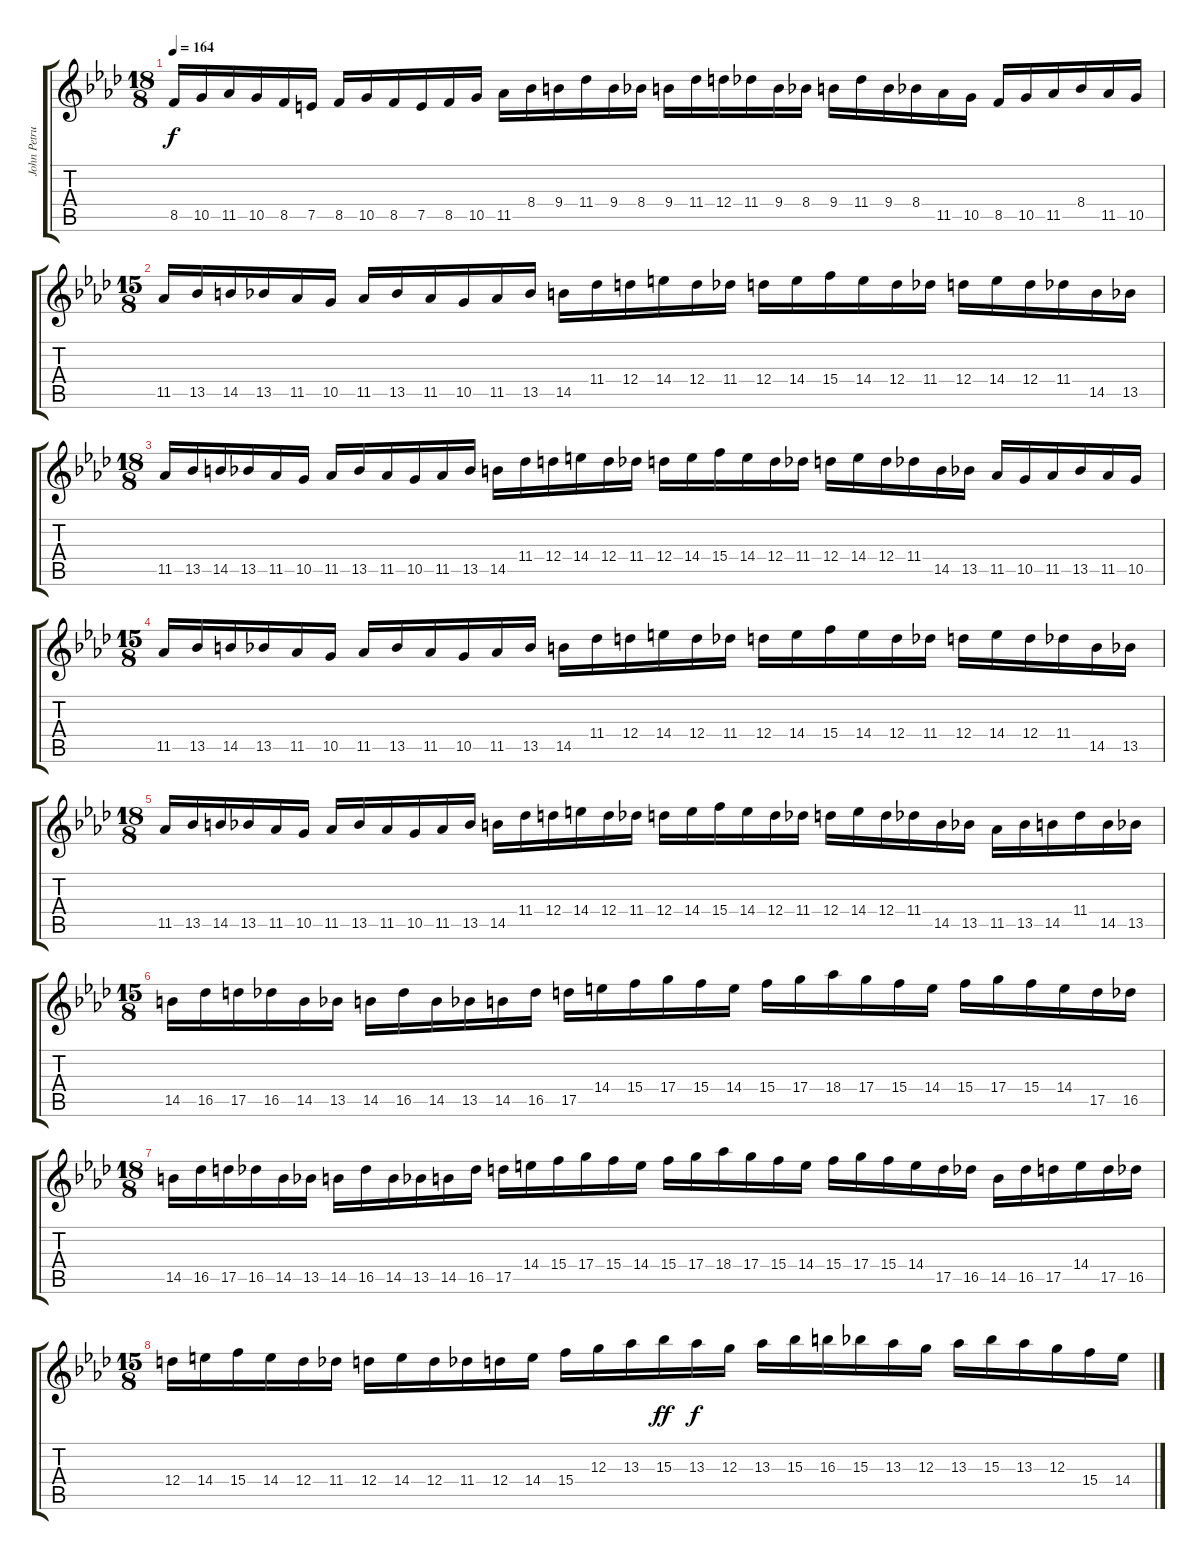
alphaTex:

\track ("John Petrucci - Guitar 1 w/dist." "John Petru") {instrument distortionguitar}
\staff {score tabs}
\tuning (E4 B3 G3 D3 A2 E2) {hide}
\ts (18 8)
\tempo 164
\clef g2
\ks ab
8.5.16{dy f} 10.5.16 11.5.16 10.5.16 8.5.16 7.5.16 8.5.16 10.5.16 8.5.16 7.5.16 8.5.16 10.5.16 11.5.16 8.4.16 9.4.16 11.4.16 9.4.16 8.4.16 9.4.16 11.4.16 12.4.16 11.4.16 9.4.16 8.4.16 9.4.16 11.4.16 9.4.16 8.4.16 11.5.16 10.5.16 8.5.16 10.5.16 11.5.16 8.4.16 11.5.16 10.5.16 |
\ts (15 8)
11.5.16 13.5.16 14.5.16 13.5.16 11.5.16 10.5.16 11.5.16 13.5.16 11.5.16 10.5.16 11.5.16 13.5.16 14.5.16 11.4.16 12.4.16 14.4.16 12.4.16 11.4.16 12.4.16 14.4.16 15.4.16 14.4.16 12.4.16 11.4.16 12.4.16 14.4.16 12.4.16 11.4.16 14.5.16 13.5.16 |
\ts (18 8)
11.5.16 13.5.16 14.5.16 13.5.16 11.5.16 10.5.16 11.5.16 13.5.16 11.5.16 10.5.16 11.5.16 13.5.16 14.5.16 11.4.16 12.4.16 14.4.16 12.4.16 11.4.16 12.4.16 14.4.16 15.4.16 14.4.16 12.4.16 11.4.16 12.4.16 14.4.16 12.4.16 11.4.16 14.5.16 13.5.16 11.5.16 10.5.16 11.5.16 13.5.16 11.5.16 10.5.16 |
\ts (15 8)
11.5.16 13.5.16 14.5.16 13.5.16 11.5.16 10.5.16 11.5.16 13.5.16 11.5.16 10.5.16 11.5.16 13.5.16 14.5.16 11.4.16 12.4.16 14.4.16 12.4.16 11.4.16 12.4.16 14.4.16 15.4.16 14.4.16 12.4.16 11.4.16 12.4.16 14.4.16 12.4.16 11.4.16 14.5.16 13.5.16 |
\ts (18 8)
11.5.16 13.5.16 14.5.16 13.5.16 11.5.16 10.5.16 11.5.16 13.5.16 11.5.16 10.5.16 11.5.16 13.5.16 14.5.16 11.4.16 12.4.16 14.4.16 12.4.16 11.4.16 12.4.16 14.4.16 15.4.16 14.4.16 12.4.16 11.4.16 12.4.16 14.4.16 12.4.16 11.4.16 14.5.16 13.5.16 11.5.16 13.5.16 14.5.16 11.4.16 14.5.16 13.5.16 |
\ts (15 8)
14.5.16 16.5.16 17.5.16 16.5.16 14.5.16 13.5.16 14.5.16 16.5.16 14.5.16 13.5.16 14.5.16 16.5.16 17.5.16 14.4.16 15.4.16 17.4.16 15.4.16 14.4.16 15.4.16 17.4.16 18.4.16 17.4.16 15.4.16 14.4.16 15.4.16 17.4.16 15.4.16 14.4.16 17.5.16 16.5.16 |
\ts (18 8)
14.5.16 16.5.16 17.5.16 16.5.16 14.5.16 13.5.16 14.5.16 16.5.16 14.5.16 13.5.16 14.5.16 16.5.16 17.5.16 14.4.16 15.4.16 17.4.16 15.4.16 14.4.16 15.4.16 17.4.16 18.4.16 17.4.16 15.4.16 14.4.16 15.4.16 17.4.16 15.4.16 14.4.16 17.5.16 16.5.16 14.5.16 16.5.16 17.5.16 14.4.16 17.5.16 16.5.16 |
\ts (15 8)
12.4.16 14.4.16 15.4.16 14.4.16 12.4.16 11.4.16 12.4.16 14.4.16 12.4.16 11.4.16 12.4.16 14.4.16 15.4.16 12.3.16 13.3.16 15.3.16{dy ff} 13.3.16{dy f} 12.3.16 13.3.16 15.3.16 16.3.16 15.3.16 13.3.16 12.3.16 13.3.16 15.3.16 13.3.16 12.3.16 15.4.16 14.4.16
